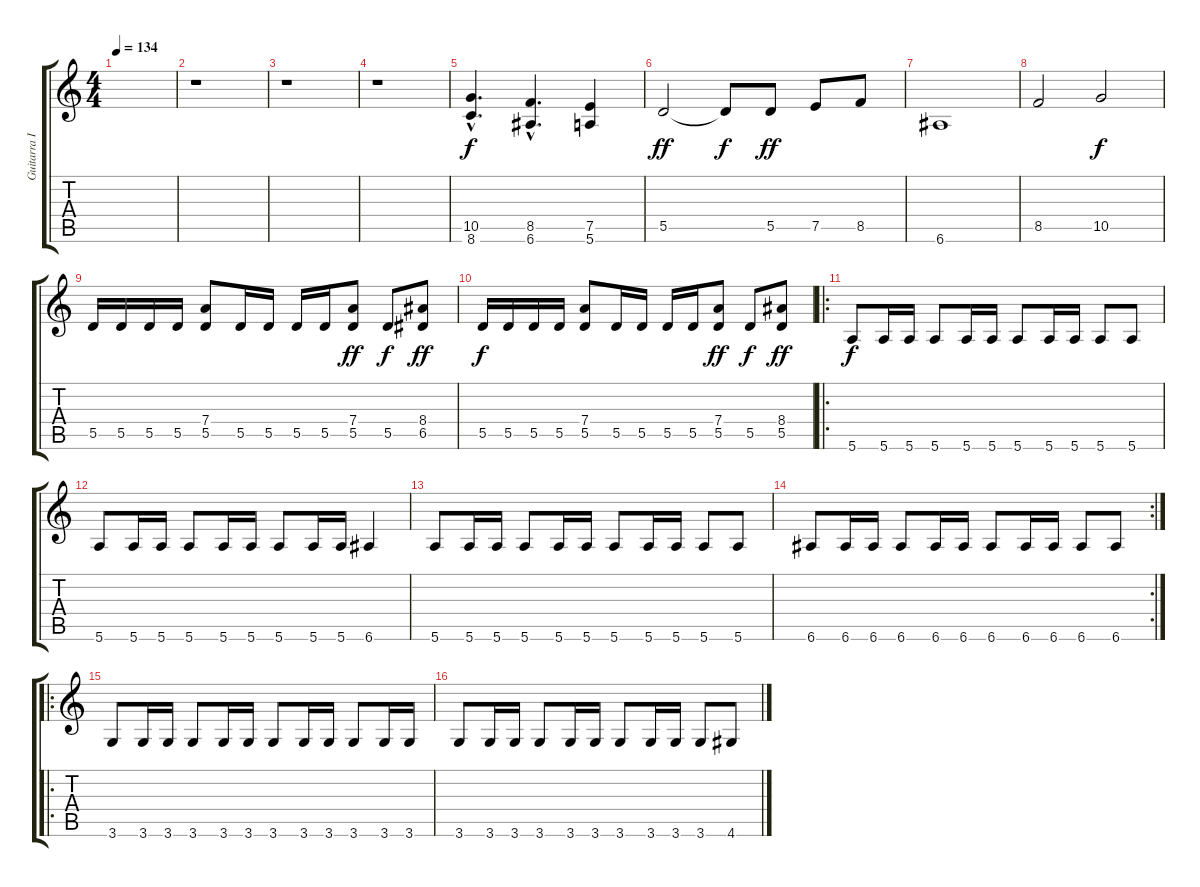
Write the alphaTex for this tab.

\track ("Guitarra I" "Guitarra I") {instrument distortionguitar}
\staff {score tabs}
\tuning (E4 B3 G3 D3 A2 E2) {hide}
\ts (4 4)
\tempo 134
\clef g2
\ks c
|
r.1 |
r.1 |
r.1 |
(10.5{hac} 8.6{hac}).4{d} (8.5{hac} 6.6{hac}).4{d} (7.5 5.6).4 |
5.5.2{dy ff} 5.5{t}.8{dy f} 5.5.8{dy ff} 7.5.8 8.5.8 |
6.6.1 |
8.5.2 10.5.2{dy f} |
5.5.16 5.5.16 5.5.16 5.5.16 (7.4 5.5).8 5.5.16 5.5.16 5.5.16 5.5.16 (7.4 5.5).8{dy ff} 5.5.8{dy f} (8.4 6.5).8{dy ff} |
5.5.16{dy f} 5.5.16 5.5.16 5.5.16 (7.4 5.5).8 5.5.16 5.5.16 5.5.16 5.5.16 (7.4 5.5).8{dy ff} 5.5.8{dy f} (8.4 5.5).8{dy ff} |
\ro
5.6.8{dy f} 5.6.16 5.6.16 5.6.8 5.6.16 5.6.16 5.6.8 5.6.16 5.6.16 5.6.8 5.6.8 |
5.6.8 5.6.16 5.6.16 5.6.8 5.6.16 5.6.16 5.6.8 5.6.16 5.6.16 6.6.4 |
5.6.8 5.6.16 5.6.16 5.6.8 5.6.16 5.6.16 5.6.8 5.6.16 5.6.16 5.6.8 5.6.8 |
\rc 2
6.6.8 6.6.16 6.6.16 6.6.8 6.6.16 6.6.16 6.6.8 6.6.16 6.6.16 6.6.8 6.6.8 |
\ro
3.6.8 3.6.16 3.6.16 3.6.8 3.6.16 3.6.16 3.6.8 3.6.16 3.6.16 3.6.8 3.6.16 3.6.16 |
3.6.8 3.6.16 3.6.16 3.6.8 3.6.16 3.6.16 3.6.8 3.6.16 3.6.16 3.6.8 4.6.8
